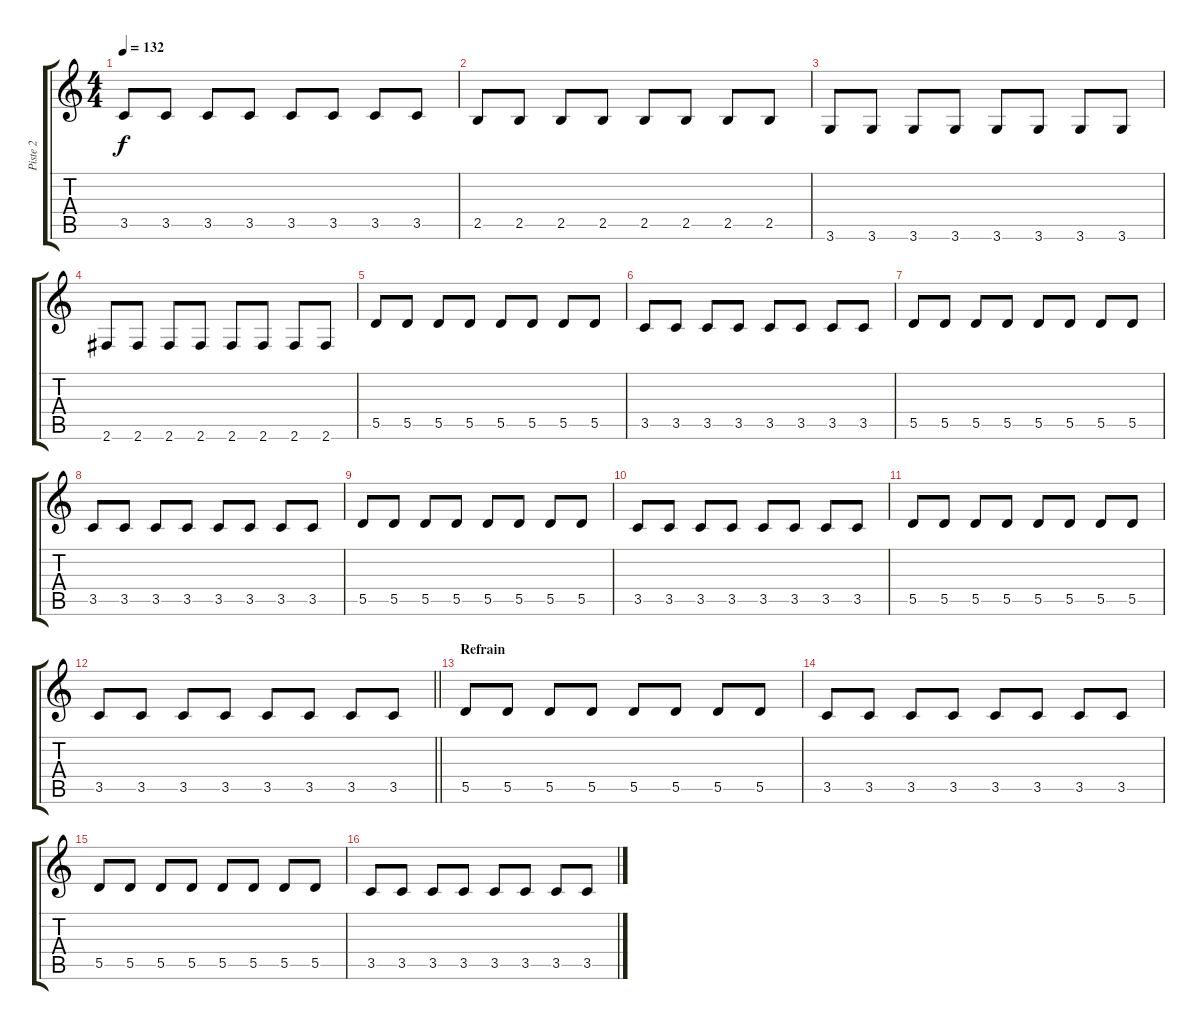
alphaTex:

\track ("Piste 2" "Piste 2") {instrument electricbassfinger}
\staff {score tabs}
\tuning (E4 B3 G3 D3 A2 E2) {hide}
\ts (4 4)
\tempo 132
\clef g2
\ks c
3.5.8{dy f} 3.5.8 3.5.8 3.5.8 3.5.8 3.5.8 3.5.8 3.5.8 |
2.5.8 2.5.8 2.5.8 2.5.8 2.5.8 2.5.8 2.5.8 2.5.8 |
3.6.8 3.6.8 3.6.8 3.6.8 3.6.8 3.6.8 3.6.8 3.6.8 |
2.6.8 2.6.8 2.6.8 2.6.8 2.6.8 2.6.8 2.6.8 2.6.8 |
5.5.8 5.5.8 5.5.8 5.5.8 5.5.8 5.5.8 5.5.8 5.5.8 |
3.5.8 3.5.8 3.5.8 3.5.8 3.5.8 3.5.8 3.5.8 3.5.8 |
5.5.8 5.5.8 5.5.8 5.5.8 5.5.8 5.5.8 5.5.8 5.5.8 |
3.5.8 3.5.8 3.5.8 3.5.8 3.5.8 3.5.8 3.5.8 3.5.8 |
5.5.8 5.5.8 5.5.8 5.5.8 5.5.8 5.5.8 5.5.8 5.5.8 |
3.5.8 3.5.8 3.5.8 3.5.8 3.5.8 3.5.8 3.5.8 3.5.8 |
5.5.8 5.5.8 5.5.8 5.5.8 5.5.8 5.5.8 5.5.8 5.5.8 |
\barLineRight lightlight
3.5.8 3.5.8 3.5.8 3.5.8 3.5.8 3.5.8 3.5.8 3.5.8 |
\section ("" "Refrain")
5.5.8 5.5.8 5.5.8 5.5.8 5.5.8 5.5.8 5.5.8 5.5.8 |
3.5.8 3.5.8 3.5.8 3.5.8 3.5.8 3.5.8 3.5.8 3.5.8 |
5.5.8 5.5.8 5.5.8 5.5.8 5.5.8 5.5.8 5.5.8 5.5.8 |
3.5.8 3.5.8 3.5.8 3.5.8 3.5.8 3.5.8 3.5.8 3.5.8
